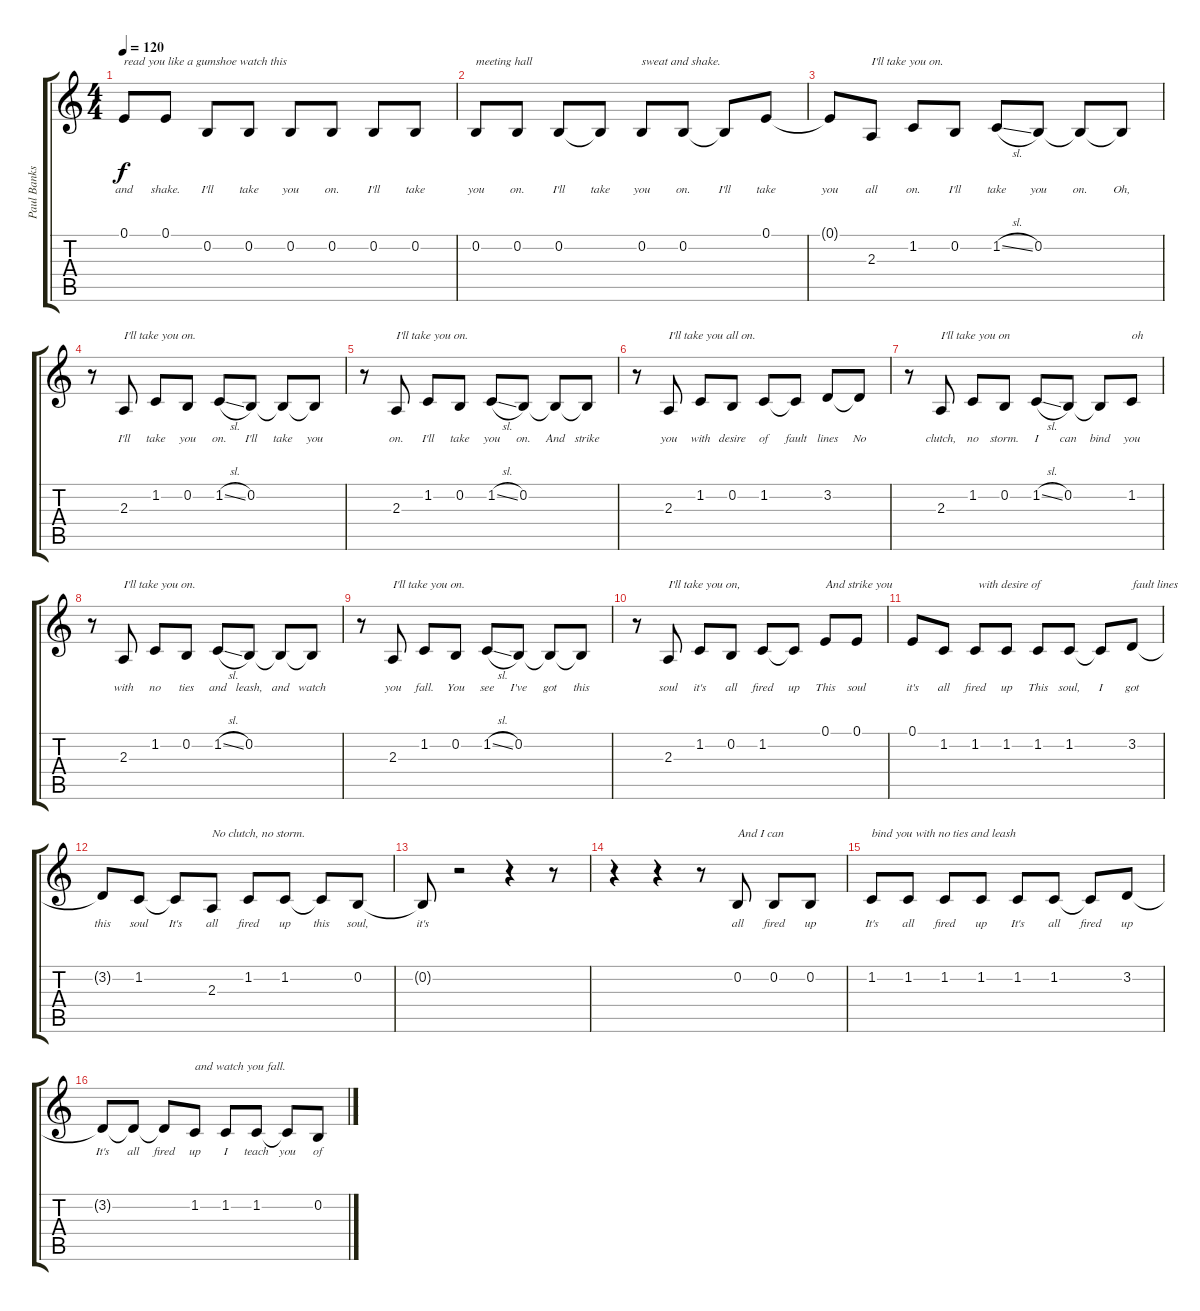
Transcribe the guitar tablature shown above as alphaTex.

\track ("Paul Banks Vox" "Paul Banks") {instrument tenorsax}
\staff {score tabs}
\tuning (E4 B3 G3 D3 A2 E2) {hide}
\ts (4 4)
\tempo 120
\clef g2
\ks c
0.1.8{txt "read you like a gumshoe watch this" lyrics (0 "and") lyrics (1 "") lyrics (2 "") lyrics (3 "") lyrics (4 "") dy f} 0.1.8{lyrics (0 "shake.") lyrics (1 "") lyrics (2 "") lyrics (3 "") lyrics (4 "")} 0.2.8{lyrics (0 "I'll") lyrics (1 "") lyrics (2 "") lyrics (3 "") lyrics (4 "")} 0.2.8{lyrics (0 "take") lyrics (1 "") lyrics (2 "") lyrics (3 "") lyrics (4 "")} 0.2.8{lyrics (0 "you") lyrics (1 "") lyrics (2 "") lyrics (3 "") lyrics (4 "")} 0.2.8{lyrics (0 "on.") lyrics (1 "") lyrics (2 "") lyrics (3 "") lyrics (4 "")} 0.2.8{lyrics (0 "I'll") lyrics (1 "") lyrics (2 "") lyrics (3 "") lyrics (4 "")} 0.2.8{lyrics (0 "take") lyrics (1 "") lyrics (2 "") lyrics (3 "") lyrics (4 "")} |
0.2.8{txt "meeting hall" lyrics (0 "you") lyrics (1 "") lyrics (2 "") lyrics (3 "") lyrics (4 "")} 0.2.8{lyrics (0 "on.") lyrics (1 "") lyrics (2 "") lyrics (3 "") lyrics (4 "")} 0.2.8{lyrics (0 "I'll") lyrics (1 "") lyrics (2 "") lyrics (3 "") lyrics (4 "")} 0.2{t}.8{lyrics (0 "take") lyrics (1 "") lyrics (2 "") lyrics (3 "") lyrics (4 "")} 0.2.8{txt "sweat and shake." lyrics (0 "you") lyrics (1 "") lyrics (2 "") lyrics (3 "") lyrics (4 "")} 0.2.8{lyrics (0 "on.") lyrics (1 "") lyrics (2 "") lyrics (3 "") lyrics (4 "")} 0.2{t}.8{lyrics (0 "I'll") lyrics (1 "") lyrics (2 "") lyrics (3 "") lyrics (4 "")} 0.1.8{lyrics (0 "take") lyrics (1 "") lyrics (2 "") lyrics (3 "") lyrics (4 "")} |
0.1{t}.8{lyrics (0 "you") lyrics (1 "") lyrics (2 "") lyrics (3 "") lyrics (4 "")} 2.3.8{txt "I'll take you on." lyrics (0 "all") lyrics (1 "") lyrics (2 "") lyrics (3 "") lyrics (4 "")} 1.2.8{lyrics (0 "on.") lyrics (1 "") lyrics (2 "") lyrics (3 "") lyrics (4 "")} 0.2.8{lyrics (0 "I'll") lyrics (1 "") lyrics (2 "") lyrics (3 "") lyrics (4 "")} 1.2{sl}.8{lyrics (0 "take") lyrics (1 "") lyrics (2 "") lyrics (3 "") lyrics (4 "")} 0.2.8{lyrics (0 "you") lyrics (1 "") lyrics (2 "") lyrics (3 "") lyrics (4 "")} 0.2{t}.8{lyrics (0 "on.") lyrics (1 "") lyrics (2 "") lyrics (3 "") lyrics (4 "")} 0.2{t}.8{lyrics (0 "Oh,") lyrics (1 "") lyrics (2 "") lyrics (3 "") lyrics (4 "")} |
r.8 2.3.8{txt "I'll take you on." lyrics (0 "I'll") lyrics (1 "") lyrics (2 "") lyrics (3 "") lyrics (4 "")} 1.2.8{lyrics (0 "take") lyrics (1 "") lyrics (2 "") lyrics (3 "") lyrics (4 "")} 0.2.8{lyrics (0 "you") lyrics (1 "") lyrics (2 "") lyrics (3 "") lyrics (4 "")} 1.2{sl}.8{lyrics (0 "on.") lyrics (1 "") lyrics (2 "") lyrics (3 "") lyrics (4 "")} 0.2.8{lyrics (0 "I'll") lyrics (1 "") lyrics (2 "") lyrics (3 "") lyrics (4 "")} 0.2{t}.8{lyrics (0 "take") lyrics (1 "") lyrics (2 "") lyrics (3 "") lyrics (4 "")} 0.2{t}.8{lyrics (0 "you") lyrics (1 "") lyrics (2 "") lyrics (3 "") lyrics (4 "")} |
r.8 2.3.8{txt "I'll take you on." lyrics (0 "on.") lyrics (1 "") lyrics (2 "") lyrics (3 "") lyrics (4 "")} 1.2.8{lyrics (0 "I'll") lyrics (1 "") lyrics (2 "") lyrics (3 "") lyrics (4 "")} 0.2.8{lyrics (0 "take") lyrics (1 "") lyrics (2 "") lyrics (3 "") lyrics (4 "")} 1.2{sl}.8{lyrics (0 "you") lyrics (1 "") lyrics (2 "") lyrics (3 "") lyrics (4 "")} 0.2.8{lyrics (0 "on.") lyrics (1 "") lyrics (2 "") lyrics (3 "") lyrics (4 "")} 0.2{t}.8{lyrics (0 "And") lyrics (1 "") lyrics (2 "") lyrics (3 "") lyrics (4 "")} 0.2{t}.8{lyrics (0 "strike") lyrics (1 "") lyrics (2 "") lyrics (3 "") lyrics (4 "")} |
r.8 2.3.8{txt "I'll take you all on." lyrics (0 "you") lyrics (1 "") lyrics (2 "") lyrics (3 "") lyrics (4 "")} 1.2.8{lyrics (0 "with") lyrics (1 "") lyrics (2 "") lyrics (3 "") lyrics (4 "")} 0.2.8{lyrics (0 "desire") lyrics (1 "") lyrics (2 "") lyrics (3 "") lyrics (4 "")} 1.2.8{lyrics (0 "of") lyrics (1 "") lyrics (2 "") lyrics (3 "") lyrics (4 "")} 1.2{t}.8{lyrics (0 "fault") lyrics (1 "") lyrics (2 "") lyrics (3 "") lyrics (4 "")} 3.2.8{lyrics (0 "lines") lyrics (1 "") lyrics (2 "") lyrics (3 "") lyrics (4 "")} 3.2{t}.8{lyrics (0 "No") lyrics (1 "") lyrics (2 "") lyrics (3 "") lyrics (4 "")} |
r.8 2.3.8{txt "I'll take you on" lyrics (0 "clutch,") lyrics (1 "") lyrics (2 "") lyrics (3 "") lyrics (4 "")} 1.2.8{lyrics (0 "no") lyrics (1 "") lyrics (2 "") lyrics (3 "") lyrics (4 "")} 0.2.8{lyrics (0 "storm.") lyrics (1 "") lyrics (2 "") lyrics (3 "") lyrics (4 "")} 1.2{sl}.8{lyrics (0 "I") lyrics (1 "") lyrics (2 "") lyrics (3 "") lyrics (4 "")} 0.2.8{lyrics (0 "can") lyrics (1 "") lyrics (2 "") lyrics (3 "") lyrics (4 "")} 0.2{t}.8{lyrics (0 "bind") lyrics (1 "") lyrics (2 "") lyrics (3 "") lyrics (4 "")} 1.2.8{txt "oh" lyrics (0 "you") lyrics (1 "") lyrics (2 "") lyrics (3 "") lyrics (4 "")} |
r.8 2.3.8{txt "I'll take you on." lyrics (0 "with") lyrics (1 "") lyrics (2 "") lyrics (3 "") lyrics (4 "")} 1.2.8{lyrics (0 "no") lyrics (1 "") lyrics (2 "") lyrics (3 "") lyrics (4 "")} 0.2.8{lyrics (0 "ties") lyrics (1 "") lyrics (2 "") lyrics (3 "") lyrics (4 "")} 1.2{sl}.8{lyrics (0 "and") lyrics (1 "") lyrics (2 "") lyrics (3 "") lyrics (4 "")} 0.2.8{lyrics (0 "leash,") lyrics (1 "") lyrics (2 "") lyrics (3 "") lyrics (4 "")} 0.2{t}.8{lyrics (0 "and") lyrics (1 "") lyrics (2 "") lyrics (3 "") lyrics (4 "")} 0.2{t}.8{lyrics (0 "watch") lyrics (1 "") lyrics (2 "") lyrics (3 "") lyrics (4 "")} |
r.8 2.3.8{txt "I'll take you on." lyrics (0 "you") lyrics (1 "") lyrics (2 "") lyrics (3 "") lyrics (4 "")} 1.2.8{lyrics (0 "fall.") lyrics (1 "") lyrics (2 "") lyrics (3 "") lyrics (4 "")} 0.2.8{lyrics (0 "You") lyrics (1 "") lyrics (2 "") lyrics (3 "") lyrics (4 "")} 1.2{sl}.8{lyrics (0 "see") lyrics (1 "") lyrics (2 "") lyrics (3 "") lyrics (4 "")} 0.2.8{lyrics (0 "I've") lyrics (1 "") lyrics (2 "") lyrics (3 "") lyrics (4 "")} 0.2{t}.8{lyrics (0 "got") lyrics (1 "") lyrics (2 "") lyrics (3 "") lyrics (4 "")} 0.2{t}.8{lyrics (0 "this") lyrics (1 "") lyrics (2 "") lyrics (3 "") lyrics (4 "")} |
r.8 2.3.8{txt "I'll take you on," lyrics (0 "soul") lyrics (1 "") lyrics (2 "") lyrics (3 "") lyrics (4 "")} 1.2.8{lyrics (0 "it's") lyrics (1 "") lyrics (2 "") lyrics (3 "") lyrics (4 "")} 0.2.8{lyrics (0 "all") lyrics (1 "") lyrics (2 "") lyrics (3 "") lyrics (4 "")} 1.2.8{lyrics (0 "fired") lyrics (1 "") lyrics (2 "") lyrics (3 "") lyrics (4 "")} 1.2{t}.8{lyrics (0 "up") lyrics (1 "") lyrics (2 "") lyrics (3 "") lyrics (4 "")} 0.1.8{txt "And strike you" lyrics (0 "This") lyrics (1 "") lyrics (2 "") lyrics (3 "") lyrics (4 "")} 0.1.8{lyrics (0 "soul") lyrics (1 "") lyrics (2 "") lyrics (3 "") lyrics (4 "")} |
0.1.8{lyrics (0 "it's") lyrics (1 "") lyrics (2 "") lyrics (3 "") lyrics (4 "")} 1.2.8{lyrics (0 "all") lyrics (1 "") lyrics (2 "") lyrics (3 "") lyrics (4 "")} 1.2.8{txt " with desire of" lyrics (0 "fired") lyrics (1 "") lyrics (2 "") lyrics (3 "") lyrics (4 "")} 1.2.8{lyrics (0 "up") lyrics (1 "") lyrics (2 "") lyrics (3 "") lyrics (4 "")} 1.2.8{lyrics (0 "This") lyrics (1 "") lyrics (2 "") lyrics (3 "") lyrics (4 "")} 1.2.8{lyrics (0 "soul,") lyrics (1 "") lyrics (2 "") lyrics (3 "") lyrics (4 "")} 1.2{t}.8{lyrics (0 "I") lyrics (1 "") lyrics (2 "") lyrics (3 "") lyrics (4 "")} 3.2.8{txt "fault lines" lyrics (0 "got") lyrics (1 "") lyrics (2 "") lyrics (3 "") lyrics (4 "")} |
3.2{t}.8{lyrics (0 "this") lyrics (1 "") lyrics (2 "") lyrics (3 "") lyrics (4 "")} 1.2.8{lyrics (0 "soul") lyrics (1 "") lyrics (2 "") lyrics (3 "") lyrics (4 "")} 1.2{t}.8{lyrics (0 "It's") lyrics (1 "") lyrics (2 "") lyrics (3 "") lyrics (4 "")} 2.3.8{txt "No clutch, no storm." lyrics (0 "all") lyrics (1 "") lyrics (2 "") lyrics (3 "") lyrics (4 "")} 1.2.8{lyrics (0 "fired") lyrics (1 "") lyrics (2 "") lyrics (3 "") lyrics (4 "")} 1.2.8{lyrics (0 "up") lyrics (1 "") lyrics (2 "") lyrics (3 "") lyrics (4 "")} 1.2{t}.8{lyrics (0 "this") lyrics (1 "") lyrics (2 "") lyrics (3 "") lyrics (4 "")} 0.2.8{lyrics (0 "soul,") lyrics (1 "") lyrics (2 "") lyrics (3 "") lyrics (4 "")} |
0.2{t}.8{lyrics (0 "it's") lyrics (1 "") lyrics (2 "") lyrics (3 "") lyrics (4 "")} r.2 r.4 r.8 |
r.4 r.4 r.8 0.2.8{txt "And I can" lyrics (0 "all") lyrics (1 "") lyrics (2 "") lyrics (3 "") lyrics (4 "")} 0.2.8{lyrics (0 "fired") lyrics (1 "") lyrics (2 "") lyrics (3 "") lyrics (4 "")} 0.2.8{lyrics (0 "up") lyrics (1 "") lyrics (2 "") lyrics (3 "") lyrics (4 "")} |
1.2.8{txt "bind you with no ties and leash" lyrics (0 "It's") lyrics (1 "") lyrics (2 "") lyrics (3 "") lyrics (4 "")} 1.2.8{lyrics (0 "all") lyrics (1 "") lyrics (2 "") lyrics (3 "") lyrics (4 "")} 1.2.8{lyrics (0 "fired") lyrics (1 "") lyrics (2 "") lyrics (3 "") lyrics (4 "")} 1.2.8{lyrics (0 "up") lyrics (1 "") lyrics (2 "") lyrics (3 "") lyrics (4 "")} 1.2.8{lyrics (0 "It's") lyrics (1 "") lyrics (2 "") lyrics (3 "") lyrics (4 "")} 1.2.8{lyrics (0 "all") lyrics (1 "") lyrics (2 "") lyrics (3 "") lyrics (4 "")} 1.2{t}.8{lyrics (0 "fired") lyrics (1 "") lyrics (2 "") lyrics (3 "") lyrics (4 "")} 3.2.8{lyrics (0 "up") lyrics (1 "") lyrics (2 "") lyrics (3 "") lyrics (4 "")} |
3.2{t}.8{lyrics (0 "It's") lyrics (1 "") lyrics (2 "") lyrics (3 "") lyrics (4 "")} 3.2{t}.8{lyrics (0 "all") lyrics (1 "") lyrics (2 "") lyrics (3 "") lyrics (4 "")} 3.2{t}.8{lyrics (0 "fired") lyrics (1 "") lyrics (2 "") lyrics (3 "") lyrics (4 "")} 1.2.8{txt "and watch you fall." lyrics (0 "up") lyrics (1 "") lyrics (2 "") lyrics (3 "") lyrics (4 "")} 1.2.8{lyrics (0 "I") lyrics (1 "") lyrics (2 "") lyrics (3 "") lyrics (4 "")} 1.2.8{lyrics (0 "teach") lyrics (1 "") lyrics (2 "") lyrics (3 "") lyrics (4 "")} 1.2{t}.8{lyrics (0 "you") lyrics (1 "") lyrics (2 "") lyrics (3 "") lyrics (4 "")} 0.2.8{lyrics (0 "of") lyrics (1 "") lyrics (2 "") lyrics (3 "") lyrics (4 "")}
